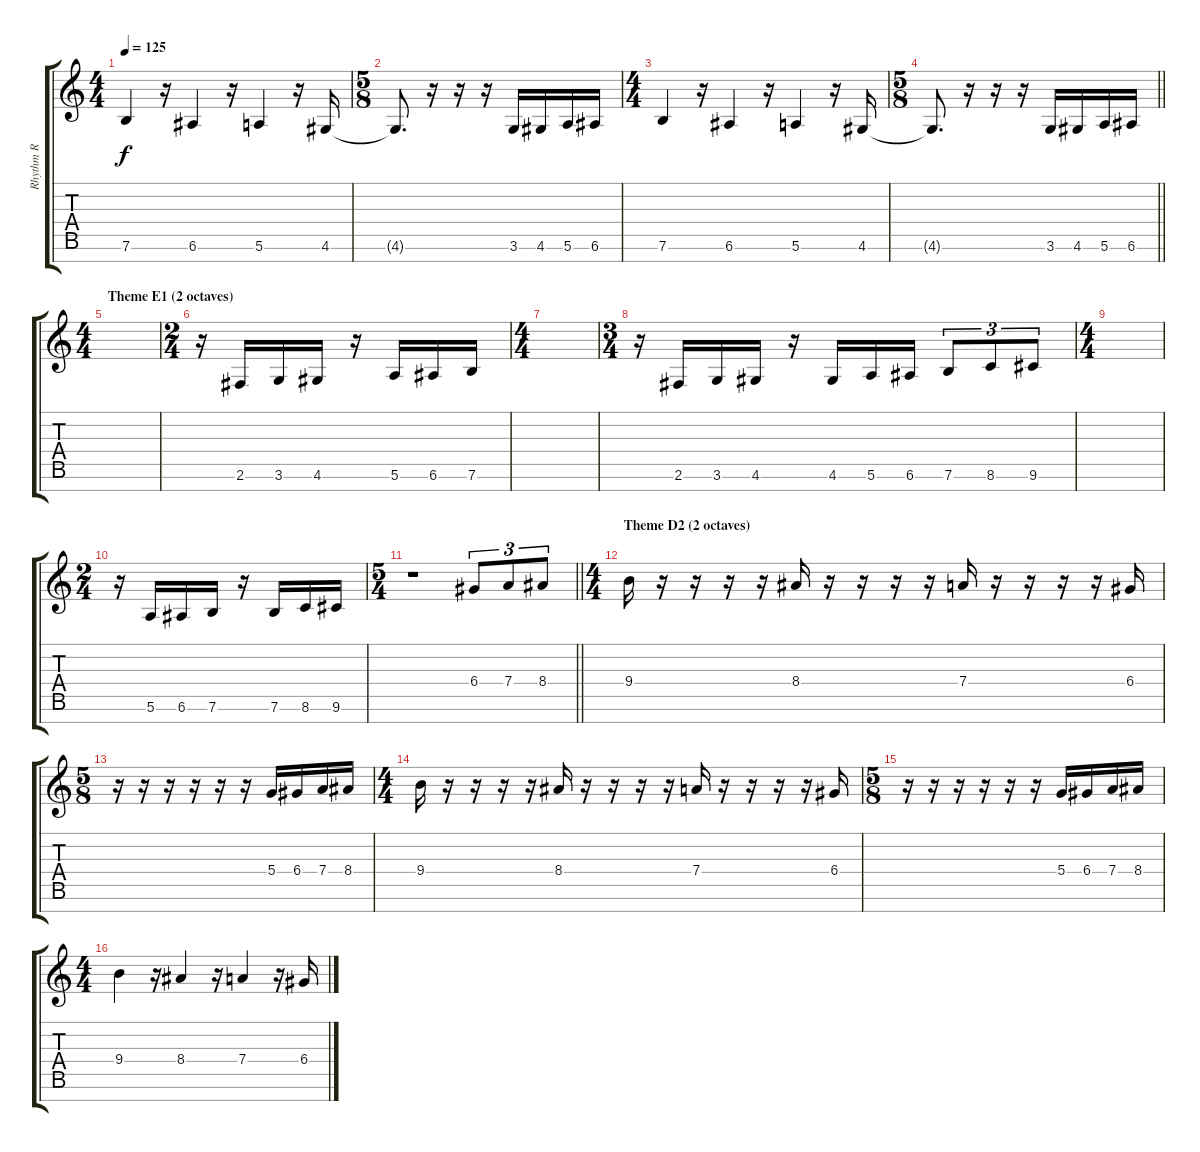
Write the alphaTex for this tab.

\track ("Rhythm R" "Rhythm R") {instrument distortionguitar}
\staff {score tabs}
\tuning (E4 B3 G3 D3 A2 E2 B1) {hide}
\ts (4 4)
\tempo 125
\clef g2
\ks c
7.6.4{dy f} r.16 6.6.4 r.16 5.6.4 r.16 4.6.16 |
\ts (5 8)
4.6{t}.8{d} r.16 r.16 r.16 3.6.16 4.6.16 5.6.16 6.6.16 |
\ts (4 4)
7.6.4 r.16 6.6.4 r.16 5.6.4 r.16 4.6.16 |
\ts (5 8)
\barLineRight lightlight
4.6{t}.8{d} r.16 r.16 r.16 3.6.16 4.6.16 5.6.16 6.6.16 |
\ts (4 4)
\section ("" "Theme E1 (2 octaves)")
|
\ts (2 4)
r.16 2.6.16 3.6.16 4.6.16 r.16 5.6.16 6.6.16 7.6.16 |
\ts (4 4)
|
\ts (3 4)
r.16 2.6.16 3.6.16 4.6.16 r.16 4.6.16 5.6.16 6.6.16 7.6.8{tu (3 2)} 8.6.8{tu (3 2)} 9.6.8{tu (3 2)} |
\ts (4 4)
|
\ts (2 4)
r.16 5.6.16 6.6.16 7.6.16 r.16 7.6.16 8.6.16 9.6.16 |
\ts (5 4)
\barLineRight lightlight
r.1 6.4.8{tu (3 2)} 7.4.8{tu (3 2)} 8.4.8{tu (3 2)} |
\ts (4 4)
\section ("" "Theme D2 (2 octaves)")
9.4.16 r.16 r.16 r.16 r.16 8.4.16 r.16 r.16 r.16 r.16 7.4.16 r.16 r.16 r.16 r.16 6.4.16 |
\ts (5 8)
r.16 r.16 r.16 r.16 r.16 r.16 5.4.16 6.4.16 7.4.16 8.4.16 |
\ts (4 4)
9.4.16 r.16 r.16 r.16 r.16 8.4.16 r.16 r.16 r.16 r.16 7.4.16 r.16 r.16 r.16 r.16 6.4.16 |
\ts (5 8)
r.16 r.16 r.16 r.16 r.16 r.16 5.4.16 6.4.16 7.4.16 8.4.16 |
\ts (4 4)
9.4.4 r.16 8.4.4 r.16 7.4.4 r.16 6.4.16
